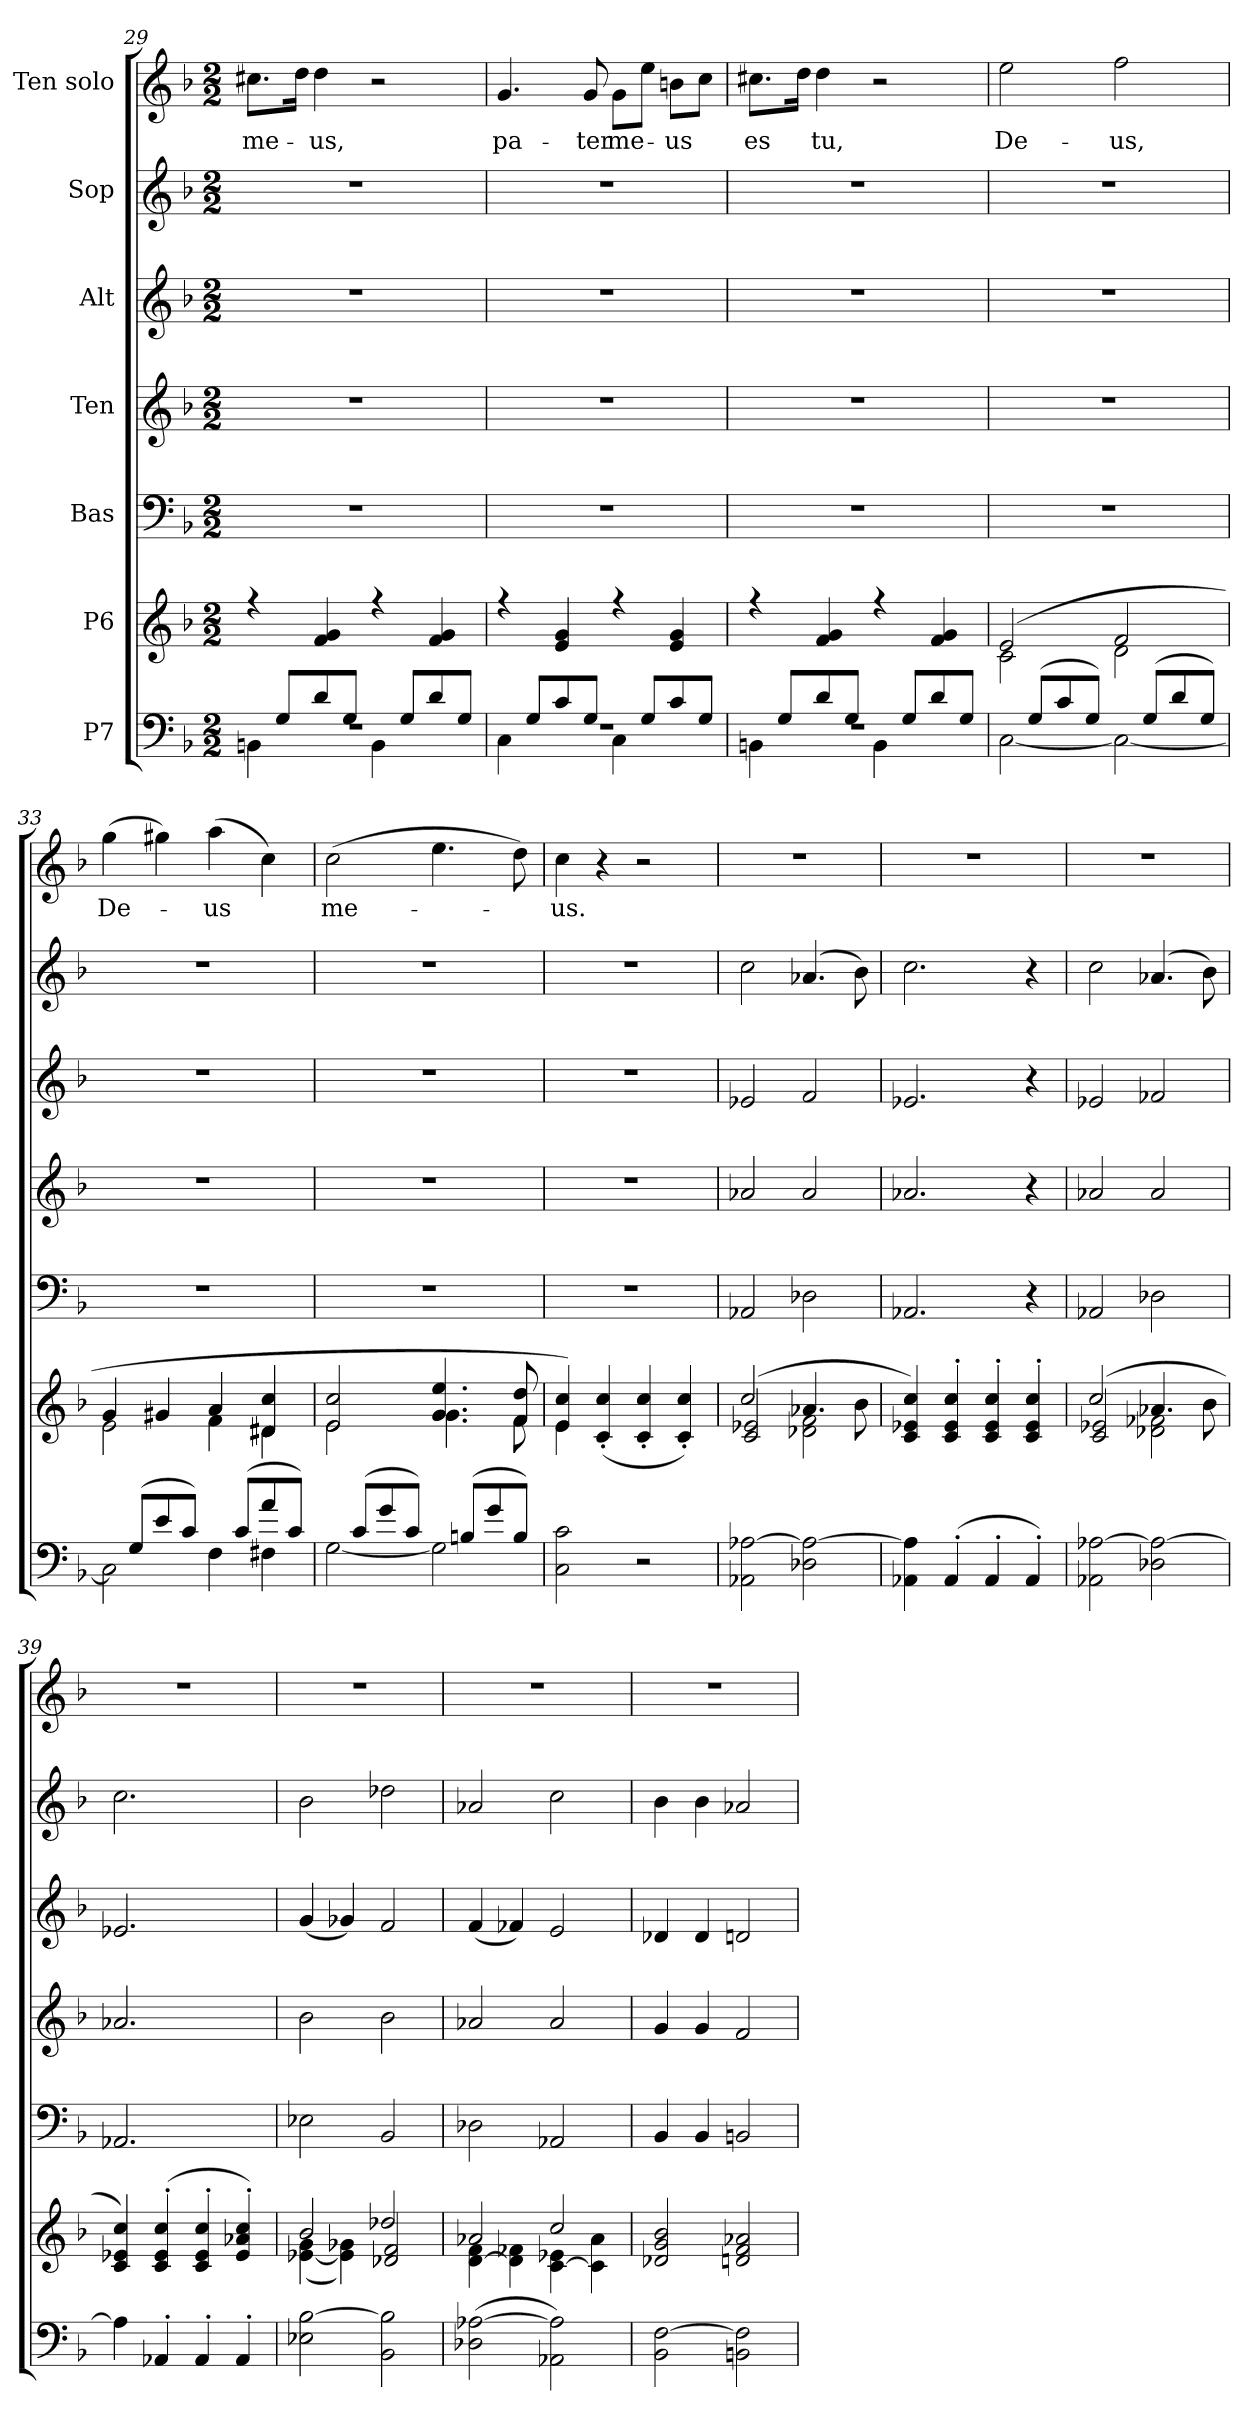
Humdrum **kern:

**kern	**kern	**kern	**kern	**kern	**kern	**kern	**text
*part7	*part6	*part5	*part4	*part3	*part2	*part1	*part1
*staff7	*staff6	*staff5	*staff4	*staff3	*staff2	*staff1	*staff1
*I"P7	*I"P6	*I"Bas	*I"Ten	*I"Alt	*I"Sop	*I"Ten solo	*
!!LO:LB:g=z
*clefF4	*clefG2	*clefF4	*clefG2	*clefG2	*clefG2	*clefG2	*
*k[b-]	*k[b-]	*k[b-]	*k[b-]	*k[b-]	*k[b-]	*k[b-]	*
*F:	*F:	*F:	*F:	*F:	*F:	*F:	*
*M2/2	*M2/2	*M2/2	*M2/2	*M2/2	*M2/2	*M2/2	*
=29	=29	=29	=29	=29	=29	=29	=29
*^	*^	*	*	*	*	*	*
*	*^	*	*	*	*	*	*	*	*
!	!	!	!	!	!	!	!	!	!	!LO:LY:b
8ryy	4BBn\	1r	4r	1ryy	1r	1r	1r	1r	8.cc#X\L	me-
8G/L	.	.	.	.	.	.	.	.	.	.
.	.	.	.	.	.	.	.	.	16dd\Jk	.
!	!	!	!	!	!	!	!	!	!	!LO:LY:b
8d/	4ryy	.	4f/ 4g/	.	.	.	.	.	4dd\	-us,
8G/J	.	.	.	.	.	.	.	.	.	.
8ryy	4BB\	.	4r	.	.	.	.	.	2r	.
8G/L	.	.	.	.	.	.	.	.	.	.
8d/	4ryy	.	4f/ 4g/	.	.	.	.	.	.	.
8G/J	.	.	.	.	.	.	.	.	.	.
=30	=30	=30	=30	=30	=30	=30	=30	=30	=30	=30
!	!	!	!	!	!	!	!	!	!	!LO:LY:b
8ryy	4C\	1r	4r	1ryy	1r	1r	1r	1r	4.g/	pa-
8G/L	.	.	.	.	.	.	.	.	.	.
8c/	4ryy	.	4e/ 4g/	.	.	.	.	.	.	.
!	!	!	!	!	!	!	!	!	!	!LO:LY:b
8G/J	.	.	.	.	.	.	.	.	8g/	-ter
!	!	!	!	!	!	!	!	!	!	!LO:LY:b
8ryy	4C\	.	4r	.	.	.	.	.	8g\L	me-
8G/L	.	.	.	.	.	.	.	.	8ee\J	.
!	!	!	!	!	!	!	!	!	!	!LO:LY:b
8c/	4ryy	.	4e/ 4g/	.	.	.	.	.	8bn\L	-us
8G/J	.	.	.	.	.	.	.	.	8cc\J	.
=31	=31	=31	=31	=31	=31	=31	=31	=31	=31	=31
!	!	!	!	!	!	!	!	!	!	!LO:LY:b
8ryy	4BBn\	1r	4r	1ryy	1r	1r	1r	1r	8.cc#X\L	es
8G/L	.	.	.	.	.	.	.	.	.	.
.	.	.	.	.	.	.	.	.	16dd\Jk	.
!	!	!	!	!	!	!	!	!	!	!LO:LY:b
8d/	4ryy	.	4f/ 4g/	.	.	.	.	.	4dd\	tu,
8G/J	.	.	.	.	.	.	.	.	.	.
8ryy	4BB\	.	4r	.	.	.	.	.	2r	.
8G/L	.	.	.	.	.	.	.	.	.	.
8d/	4ryy	.	4f/ 4g/	.	.	.	.	.	.	.
8G/J	.	.	.	.	.	.	.	.	.	.
=32	=32	=32	=32	=32	=32	=32	=32	=32	=32	=32
!	!	!	!	!	!	!	!	!	!	!LO:LY:b
8ryy	[<2C\	1ryy	(>2e/	2c\	1r	1r	1r	1r	2ee\	De-
(>8G/L	.	.	.	.	.	.	.	.	.	.
8c/	.	.	.	.	.	.	.	.	.	.
8G/J)	.	.	.	.	.	.	.	.	.	.
!	!	!	!	!	!	!	!	!	!	!LO:LY:b
8ryy	2C\_	.	2f/	2d\	.	.	.	.	2ff\	-us,
(>8G/L	.	.	.	.	.	.	.	.	.	.
8d/	.	.	.	.	.	.	.	.	.	.
8G/J)	.	.	.	.	.	.	.	.	.	.
!!LO:PB:g=z
=33	=33	=33	=33	=33	=33	=33	=33	=33	=33	=33
!	!	!	!	!	!	!	!	!	!	!LO:LY:b
8ryy	2C\]	1ryy	4g/	2e\	1r	1r	1r	1r	(>4gg\	De-
(>8G/L	.	.	.	.	.	.	.	.	.	.
8e/	.	.	4g#X/	.	.	.	.	.	4gg#X\)	.
8c/J)	.	.	.	.	.	.	.	.	.	.
!	!	!	!	!	!	!	!	!	!	!LO:LY:b
8ryy	4F\	.	4a/	4f\	.	.	.	.	(>4aa\	-us
(>8c/L	.	.	.	.	.	.	.	.	.	.
8a/	4F#X\	.	4d#X/ 4cc/	4d#X\	.	.	.	.	4cc\)	.
8c/J)	.	.	.	.	.	.	.	.	.	.
=34	=34	=34	=34	=34	=34	=34	=34	=34	=34	=34
!	!	!	!	!	!	!	!	!	!	!LO:LY:b
8ryy	[<2G\	1ryy	2e/ 2cc/	2e\	1r	1r	1r	1r	(>2cc\	me-
(>8c/L	.	.	.	.	.	.	.	.	.	.
8g/	.	.	.	.	.	.	.	.	.	.
8c/J)	.	.	.	.	.	.	.	.	.	.
8ryy	2G\]	.	4.g/ 4.ee/	4.g\	.	.	.	.	4.ee\	.
(>8Bn/L	.	.	.	.	.	.	.	.	.	.
8g/	.	.	.	.	.	.	.	.	.	.
8B/J)	.	.	8f/ 8dd/	8f\	.	.	.	.	8dd\)	.
=35	=35	=35	=35	=35	=35	=35	=35	=35	=35	=35
!	!	!	!	!	!	!	!	!	!	!LO:LY:b
2C\ 2c\	1ryy	1ryy	4e/ 4cc/)	4e\	1r	1r	1r	1r	4cc\	-us.
.	.	.	(<4c/'> 4cc/'>	2.ryy	.	.	.	.	4r	.
2r	.	.	4c/'> 4cc/'>	.	.	.	.	.	2r	.
.	.	.	4c/'> 4cc/'>)	.	.	.	.	.	.	.
=36	=36	=36	=36	=36	=36	=36	=36	=36	=36	=36
2AA-X\ [>2A-X\	1ryy	1ryy	(>2cc/	2c/ 2e-X/	2AA-X/	2a-X/	2e-X/	2cc\	1r	.
2D-X\ 2A-\_	.	.	4.a-X/	2d-X\ 2f\	2D-X\	2a-/	2f/	(<4.a-X/	.	.
.	.	.	8b-\	.	.	.	.	8b-\)	.	.
=37	=37	=37	=37	=37	=37	=37	=37	=37	=37	=37
4AA-X\ 4A-\]	1ryy	1ryy	4c/ 4e-X/ 4cc/)	1ryy	2.AA-X/	2.a-X/	2.e-X/	2.cc\	1r	.
(<4AA-'>/	.	.	4c/'> 4e-/'> 4cc/'>	.	.	.	.	.	.	.
4AA-'>/	.	.	4c/'> 4e-/'> 4cc/'>	.	.	.	.	.	.	.
4AA-'>/)	.	.	4c/'> 4e-/'> 4cc/'>	.	4r	4r	4r	4r	.	.
=38	=38	=38	=38	=38	=38	=38	=38	=38	=38	=38
2AA-X\ [>2A-X\	1ryy	1ryy	(>2cc/	2c/ 2e-X/	2AA-X/	2a-X/	2e-X/	2cc\	1r	.
2D-X\ 2A-\_	.	.	4.a-X/	2d-X\ 2f-X\	2D-X\	2a-/	2f-X/	(<4.a-X/	.	.
.	.	.	8b-\	.	.	.	.	8b-\)	.	.
!!LO:LB:g=z
=39	=39	=39	=39	=39	=39	=39	=39	=39	=39	=39
4A-\]	1ryy	1ryy	4c/ 4e-X/ 4cc/)	1ryy	2.AA-X/	2.a-X/	2.e-X/	2.cc\	1r	.
4AA-X'>/	.	.	(<4c/'> 4e-/'> 4cc/'>	.	.	.	.	.	.	.
4AA-'>/	.	.	4c/'> 4e-/'> 4cc/'>	.	.	.	.	.	.	.
4AA-'>/	.	.	4e-/'> 4a-X/'> 4cc/'>)	.	4ryy	4ryy	4ryy	4ryy	.	.
=40	=40	=40	=40	=40	=40	=40	=40	=40	=40	=40
2E-X\ [>2B-\	1ryy	1ryy	2b-/	(>[<4e-X\ 4g\	2E-X\	2b-\	(<4g/	2b-\	1r	.
.	.	.	.	4e-\] 4g-X\)	.	.	4g-X/)	.	.	.
2BB-\ 2B-\]	.	.	2dd-X/	2d-X/ 2f/	2BB-/	2b-\	2f/	2dd-X\	.	.
=41	=41	=41	=41	=41	=41	=41	=41	=41	=41	=41
(<2D-X\ [>2A-X\	1ryy	1ryy	[<4d\ 4f\	2a-X/	2D-X\	2a-X/	(<4f/	2a-X/	1r	.
.	.	.	4d\] 4f-X\	.	.	.	4f-X/)	.	.	.
2AA-X\ 2A-\])	.	.	[<4c\ 4e-X\	2cc/	2AA-X/	2a-/	2e/	2cc\	.	.
.	.	.	4c\] 4a-i\	.	.	.	.	.	.	.
=42	=42	=42	=42	=42	=42	=42	=42	=42	=42	=42
2BB-\ [>2F\	1ryy	1ryy	2d-X/ 2g/ 2b-/	1ryy	4BB-/	4g/	4d-X/	4b-\	1r	.
.	.	.	.	.	4BB-/	4g/	4d-/	4b-\	.	.
2BBn\ 2F\]	.	.	2dn/ 2f/ 2a-X/	.	2BBn/	2f/	2dn/	2a-X/	.	.
*v	*v	*v	*	*	*	*	*	*	*	*
*	*v	*v	*	*	*	*	*	*
=	=	=	=	=	=	=	=
*-	*-	*-	*-	*-	*-	*-	*-
